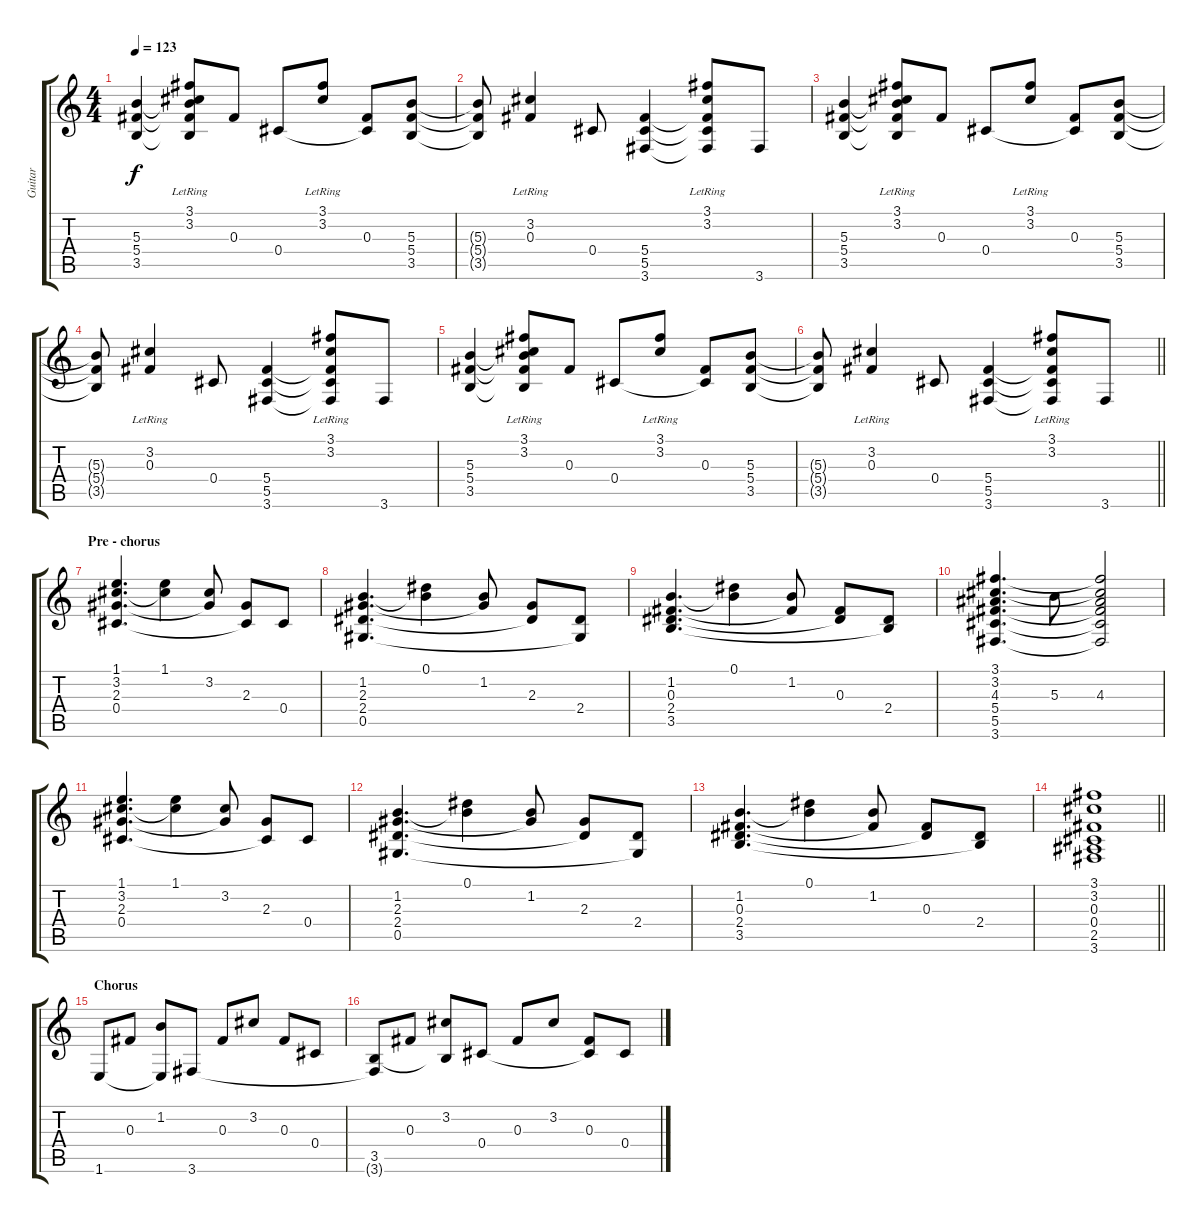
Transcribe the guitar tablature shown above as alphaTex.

\track ("Guitar" "Guitar") {instrument acousticguitarsteel}
\staff {score tabs}
\tuning (Eb4 Bb3 Gb3 Db3 Ab2 Eb2) {hide}
\ts (4 4)
\tempo 123
\clef g2
\ks c
(5.3 5.4 3.5).4{dy f} (3.1{lr} 3.2{lr} 5.3{t} 5.4{t} 3.5{t}).8 0.3.8 0.4.8 (3.1{lr} 3.2{lr}).8 (0.3 0.4{t}).8 (5.3 5.4 3.5).8 |
(5.3{t} 5.4{t} 3.5{t}).8 (3.2{lr} 0.3{lr}).4 0.4.8 (5.4 5.5 3.6).4 (3.1{lr} 3.2{lr} 5.4{t} 5.5{t} 3.6{t}).8 3.6.8 |
(5.3 5.4 3.5).4 (3.1{lr} 3.2{lr} 5.3{t} 5.4{t} 3.5{t}).8 0.3.8 0.4.8 (3.1{lr} 3.2{lr}).8 (0.3 0.4{t}).8 (5.3 5.4 3.5).8 |
(5.3{t} 5.4{t} 3.5{t}).8 (3.2{lr} 0.3{lr}).4 0.4.8 (5.4 5.5 3.6).4 (3.1{lr} 3.2{lr} 5.4{t} 5.5{t} 3.6{t}).8 3.6.8 |
(5.3 5.4 3.5).4 (3.1{lr} 3.2{lr} 5.3{t} 5.4{t} 3.5{t}).8 0.3.8 0.4.8 (3.1{lr} 3.2{lr}).8 (0.3 0.4{t}).8 (5.3 5.4 3.5).8 |
\barLineRight lightlight
(5.3{t} 5.4{t} 3.5{t}).8 (3.2{lr} 0.3{lr}).4 0.4.8 (5.4 5.5 3.6).4 (3.1{lr} 3.2{lr} 5.4{t} 5.5{t} 3.6{t}).8 3.6.8 |
\section ("" "Pre - chorus")
(1.1 3.2 2.3 0.4).4{d} (1.1 3.2{t}).4 (3.2 2.3{t}).8 (2.3 0.4{t}).8 0.4.8 |
(1.2 2.3 2.4 0.5).4{d} (0.1 1.2{t}).4 (1.2 2.3{t}).8 (2.3 2.4{t}).8 (2.4 0.5{t}).8 |
(1.2 0.3 2.4 3.5).4{d} (0.1 1.2{t}).4 (1.2 0.3{t}).8 (0.3 2.4{t}).8 (2.4 3.5{t}).8 |
(3.1 3.2 4.3 5.4 5.5 3.6).4{d} 5.3.8 (3.1{t} 3.2{t} 4.3 5.4{t} 5.5{t} 3.6{t}).2 |
(1.1 3.2 2.3 0.4).4{d} (1.1 3.2{t}).4 (3.2 2.3{t}).8 (2.3 0.4{t}).8 0.4.8 |
(1.2 2.3 2.4 0.5).4{d} (0.1 1.2{t}).4 (1.2 2.3{t}).8 (2.3 2.4{t}).8 (2.4 0.5{t}).8 |
(1.2 0.3 2.4 3.5).4{d} (0.1 1.2{t}).4 (1.2 0.3{t}).8 (0.3 2.4{t}).8 (2.4 3.5{t}).8 |
\barLineRight lightlight
(3.1 3.2 0.3 0.4 2.5 3.6).1 |
\section ("" "Chorus")
1.6.8 0.3.8 (1.2 1.6{t}).8 3.6.8 0.3.8 3.2.8 0.3.8 0.4.8 |
(3.5 3.6{t}).8 0.3.8 (3.2 3.5{t}).8 0.4.8 0.3.8 3.2.8 (0.3 0.4{t}).8 0.4.8
